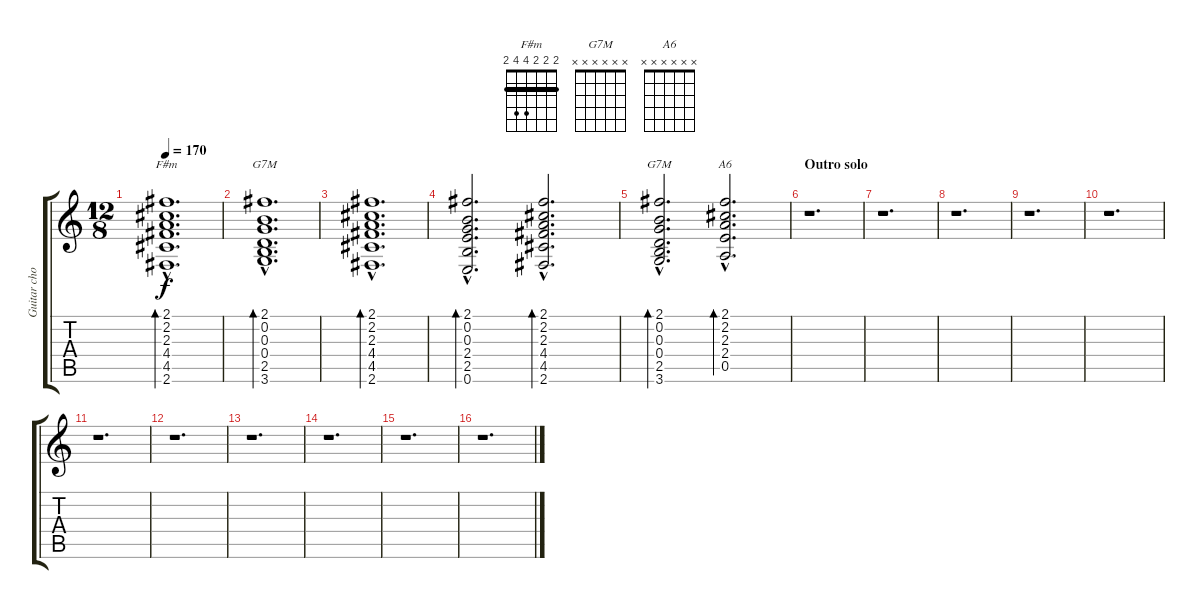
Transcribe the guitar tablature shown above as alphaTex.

\track ("Guitar chorus chords" "Guitar cho") {instrument acousticguitarsteel}
\staff {score tabs}
\tuning (E4 B3 G3 D3 A2 E2) {hide}
\chord ("F#m" 2 2 2 4 4 2) {barre 2}
\chord ("G7M" 2 0 0 0 2 3)
\chord ("G7M" x x x x x x)
\chord ("A6" x x x x x x)
\ts (12 8)
\tempo 170
\clef g2
\ks c
(2.1{hac} 2.2{hac} 2.3{hac} 4.4{hac} 4.5{hac} 2.6{hac}).1{d bd 60 ch "F#m" dy f} |
(2.1{hac} 0.2{hac} 0.3{hac} 0.4{hac} 2.5{hac} 3.6{hac}).1{d bd 60 ch "G7M"} |
(2.1{hac} 2.2{hac} 2.3{hac} 4.4{hac} 4.5{hac} 2.6{hac}).1{d bd 60} |
(2.1{hac} 0.2{hac} 0.3{hac} 2.4{hac} 2.5{hac} 0.6{hac}).2{d bd 60} (2.1{hac} 2.2{hac} 2.3{hac} 4.4{hac} 4.5{hac} 2.6{hac}).2{d bd 60} |
(2.1{hac} 0.2{hac} 0.3{hac} 0.4{hac} 2.5{hac} 3.6{hac}).2{d bd 60 ch "G7M"} (2.1{hac} 2.2{hac} 2.3{hac} 2.4{hac} 0.5{hac}).2{d bd 60 ch "A6"} |
\section ("" "Outro solo")
r.1{d} |
r.1{d} |
r.1{d} |
r.1{d} |
r.1{d} |
r.1{d} |
r.1{d} |
r.1{d} |
r.1{d} |
r.1{d} |
r.1{d}
